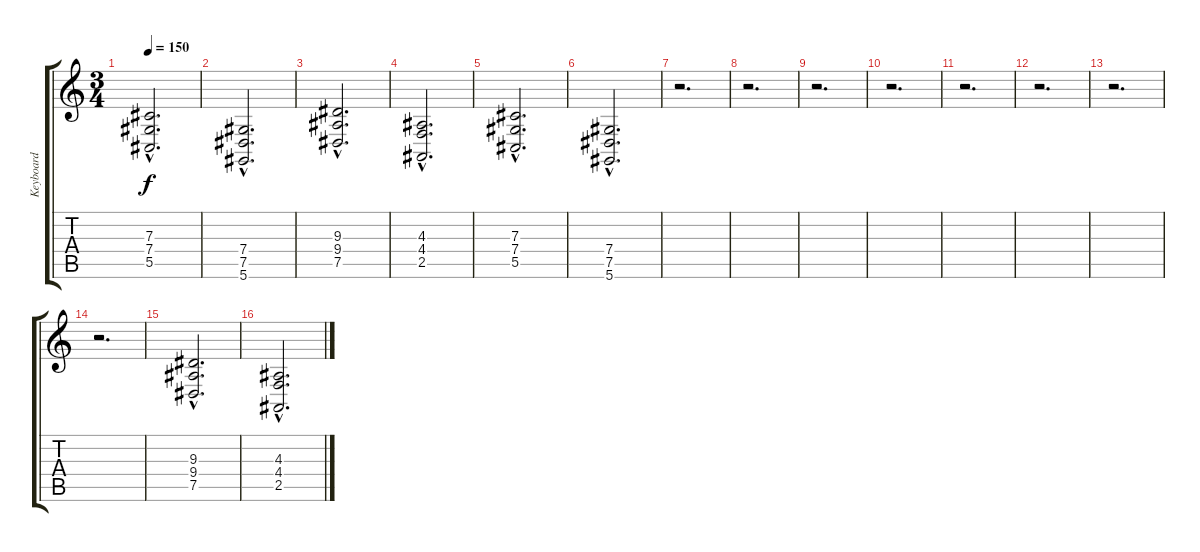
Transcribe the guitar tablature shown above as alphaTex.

\track ("Keyboard" "Keyboard") {instrument harpsichord}
\staff {score tabs}
\tuning (Eb4 Bb3 Gb3 Db3 Ab2 Eb2) {hide}
\ts (3 4)
\tempo 150
\clef g2
\ks c
(7.3{hac} 7.4{hac} 5.5{hac}).2{d dy f} |
(7.4{hac} 7.5{hac} 5.6{hac}).2{d} |
(9.3{hac} 9.4{hac} 7.5{hac}).2{d} |
(4.3{hac} 4.4{hac} 2.5{hac}).2{d} |
(7.3{hac} 7.4{hac} 5.5{hac}).2{d} |
(7.4{hac} 7.5{hac} 5.6{hac}).2{d} |
r.2{d} |
r.2{d} |
r.2{d} |
r.2{d} |
r.2{d} |
r.2{d} |
r.2{d} |
r.2{d} |
(9.3{hac} 9.4{hac} 7.5{hac}).2{d} |
(4.3{hac} 4.4{hac} 2.5{hac}).2{d}
